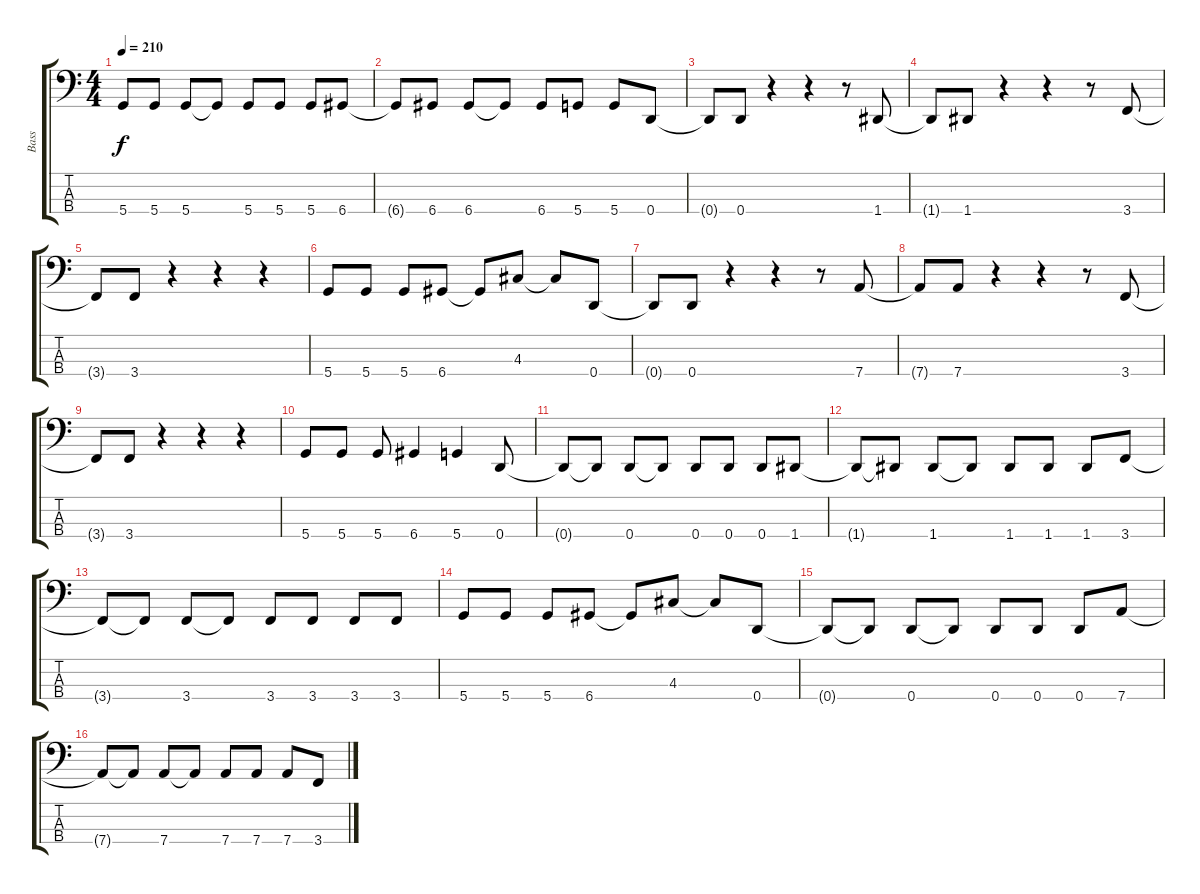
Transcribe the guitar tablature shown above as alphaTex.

\track ("Bass" "Bass") {instrument electricbasspick}
\staff {score tabs}
\tuning (G2 D2 A1 D1) {hide}
\ts (4 4)
\tempo 210
\clef f4
\ks c
5.4{t}.8{dy f} 5.4.8 5.4.8 5.4{t}.8 5.4.8 5.4.8 5.4.8 6.4.8 |
6.4{t}.8 6.4.8 6.4.8 6.4{t}.8 6.4.8 5.4.8 5.4.8 0.4.8 |
0.4{t}.8 0.4.8 r.4 r.4 r.8 1.4.8 |
1.4{t}.8 1.4.8 r.4 r.4 r.8 3.4.8 |
3.4{t}.8 3.4.8 r.4 r.4 r.4 |
5.4.8 5.4.8 5.4.8 6.4.8 6.4{t}.8 4.3.8 4.3{t}.8 0.4.8 |
0.4{t}.8 0.4.8 r.4 r.4 r.8 7.4.8 |
7.4{t}.8 7.4.8 r.4 r.4 r.8 3.4.8 |
3.4{t}.8 3.4.8 r.4 r.4 r.4 |
5.4.8 5.4.8 5.4.8 6.4.4 5.4.4 0.4.8 |
0.4{t}.8 0.4{t}.8 0.4.8 0.4{t}.8 0.4.8 0.4.8 0.4.8 1.4.8 |
1.4{t}.8 1.4{t}.8 1.4.8 1.4{t}.8 1.4.8 1.4.8 1.4.8 3.4.8 |
3.4{t}.8 3.4{t}.8 3.4.8 3.4{t}.8 3.4.8 3.4.8 3.4.8 3.4.8 |
5.4.8 5.4.8 5.4.8 6.4.8 6.4{t}.8 4.3.8 4.3{t}.8 0.4.8 |
0.4{t}.8 0.4{t}.8 0.4.8 0.4{t}.8 0.4.8 0.4.8 0.4.8 7.4.8 |
7.4{t}.8 7.4{t}.8 7.4.8 7.4{t}.8 7.4.8 7.4.8 7.4.8 3.4.8
